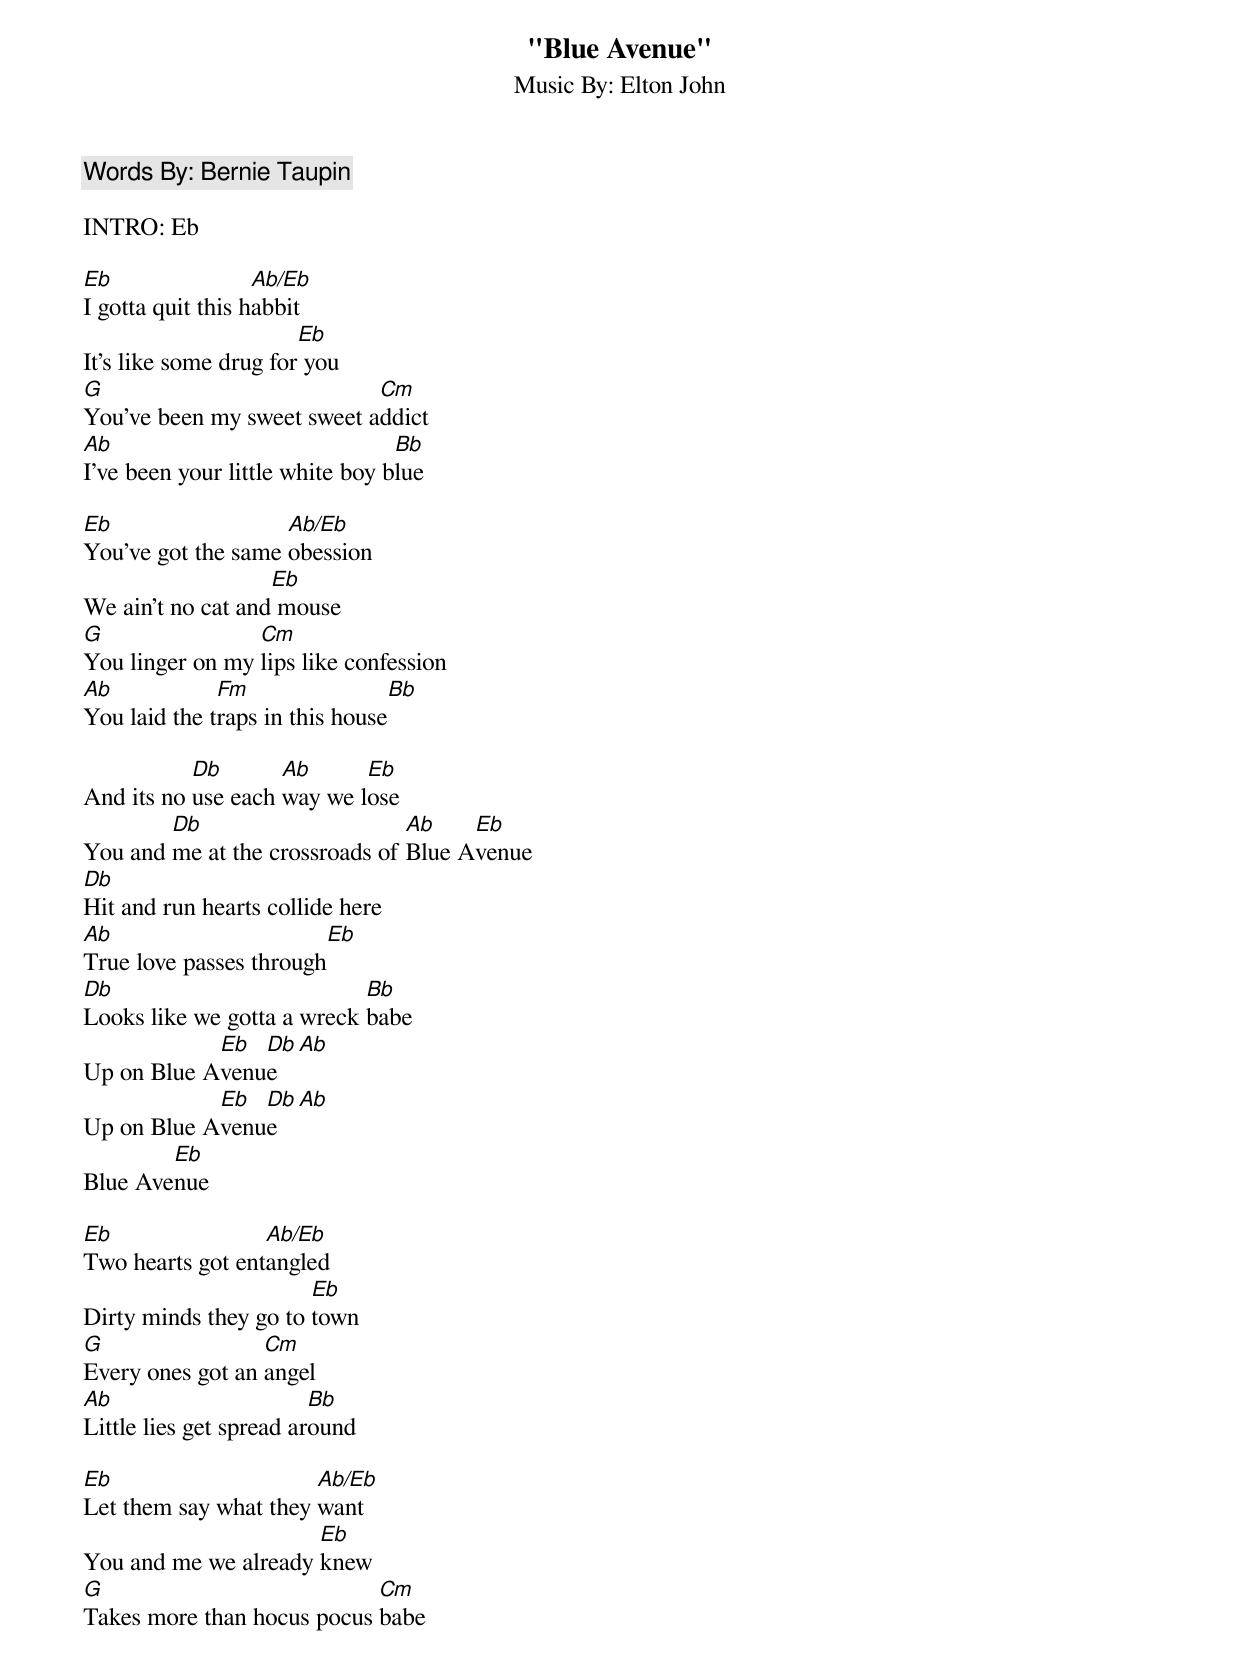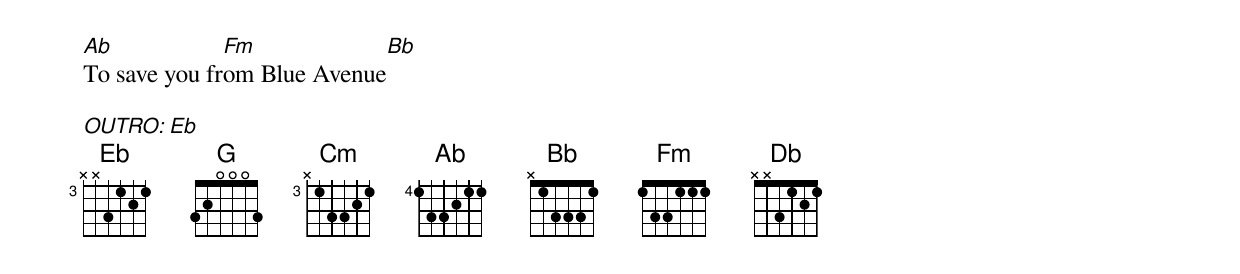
"Blue Avenue"
Music By: Elton John
Words By: Bernie Taupin

INTRO: Eb

Eb                 Ab/Eb
I gotta quit this habbit
                       Eb
It's like some drug for you
G                           Cm
You've been my sweet sweet addict
Ab                               Bb
I've been your little white boy blue

Eb                  Ab/Eb
You've got the same obession
                   Eb
We ain't no cat and mouse
G                Cm
You linger on my lips like confession
Ab            Fm		    Bb
You laid the traps in this house

           Db       Ab	    Eb
And its no use each way we lose
        Db                      Ab    Eb
You and me at the crossroads of Blue Avenue
Db
Hit and run hearts collide here
Ab			Eb
True love passes through
Db                          Bb
Looks like we gotta a wreck babe
            Eb  Db  Ab
Up on Blue Avenue
            Eb  Db  Ab
Up on Blue Avenue
	Eb
Blue Avenue

Eb                Ab/Eb
Two hearts got entangled
                       Eb
Dirty minds they go to town
G                 Cm
Every ones got an angel
Ab                       Bb
Little lies get spread around

Eb                     Ab/Eb
Let them say what they want
                      Eb
You and me we already knew
G                           Cm
Takes more than hocus pocus babe
Ab            Fm		    Bb
To save you from Blue Avenue

OUTRO: Eb
